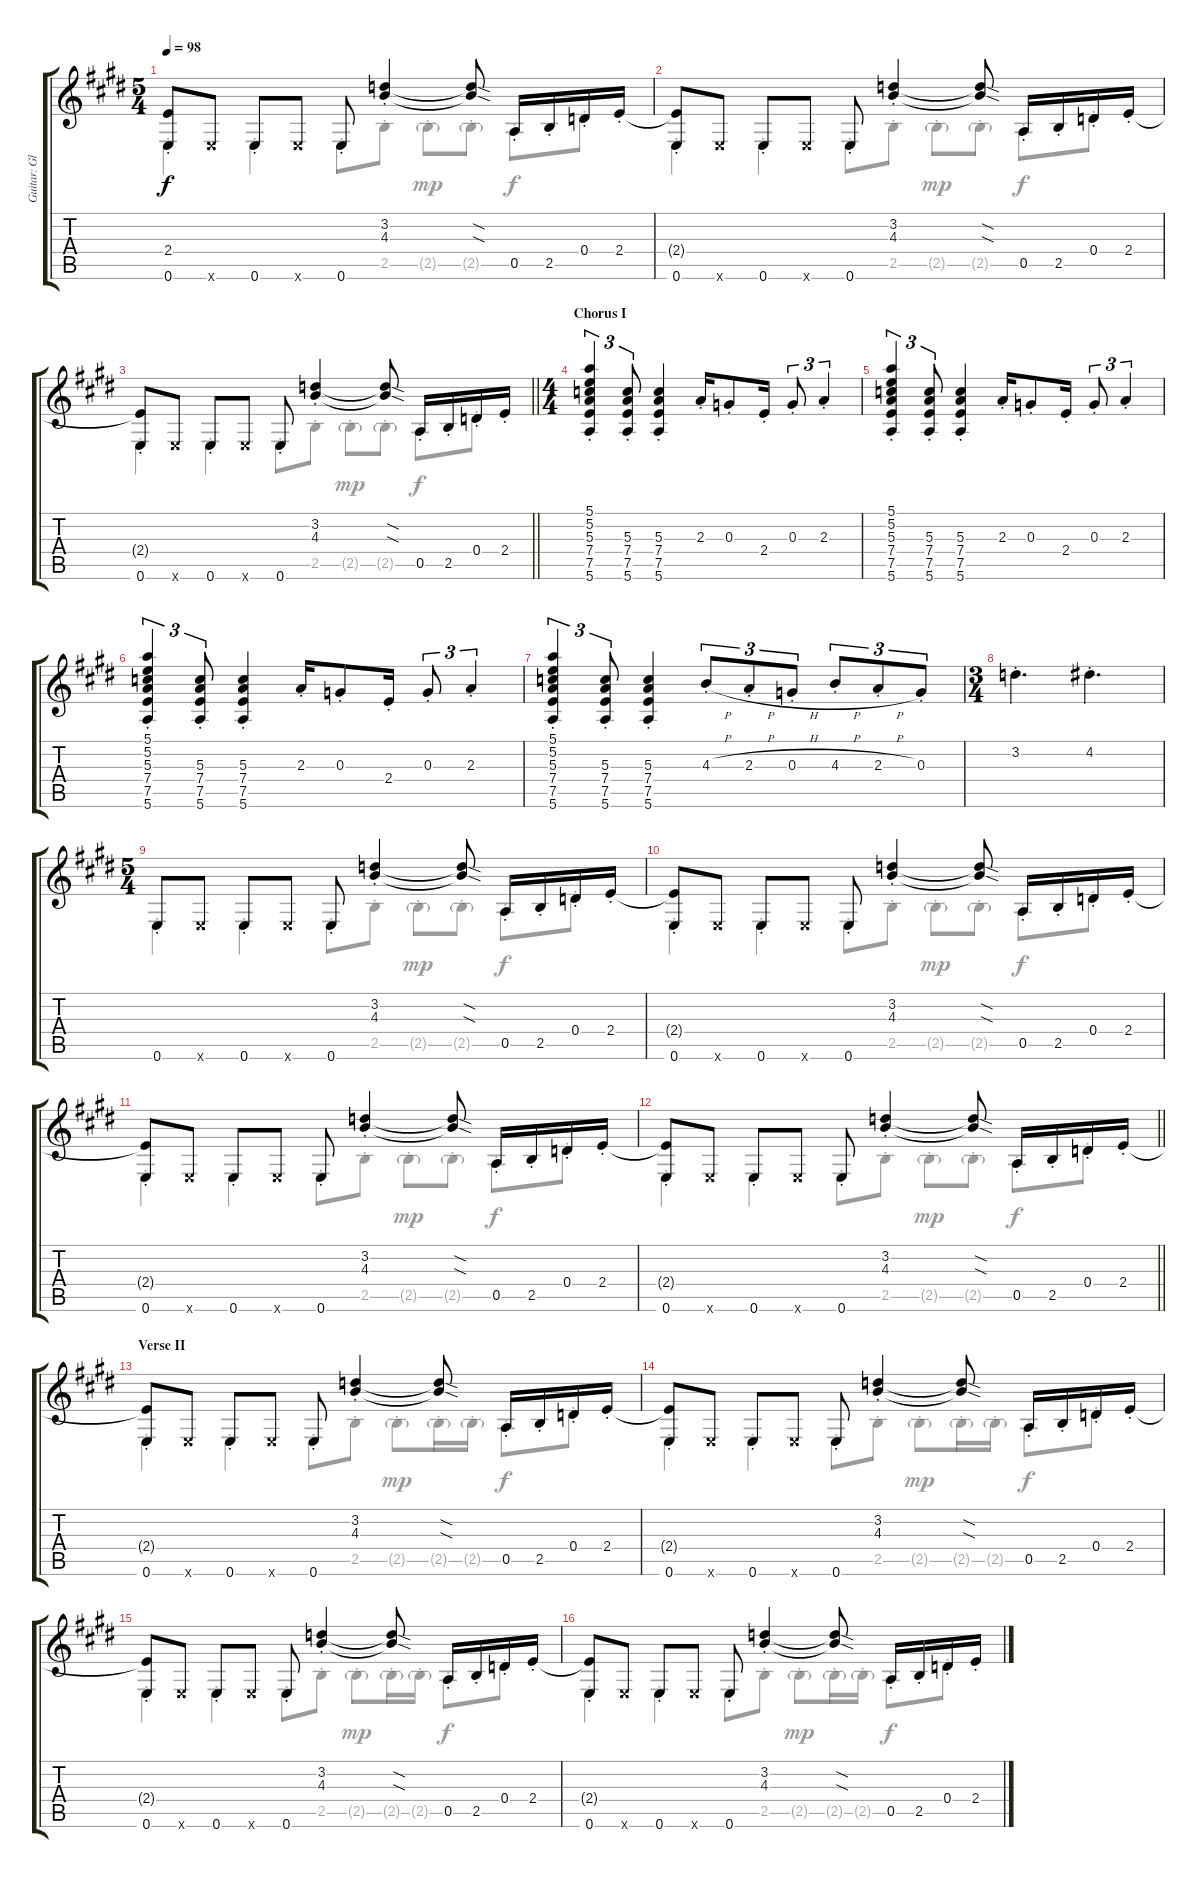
\track ("Guitar: Glenn" "Guitar: Gl") {instrument electricguitarclean}
\staff {score tabs}
\tuning (E4 B3 G3 D3 A2 E2) {hide}
\voice
\ts (5 4)
\tempo 98
\clef g2
\ks e
(2.4{t} 0.6{st}).8{dy f} 0.6{x}.8 0.6{st}.8 0.6{x}.8 0.6{st}.8 (3.2{st} 4.3{st}).4 (3.2{sod t} 4.3{sod t}).8 0.5{st}.16 2.5{st}.16 0.4{st}.16 2.4{st}.16 |
(2.4{t} 0.6{st}).8 0.6{x}.8 0.6{st}.8 0.6{x}.8 0.6{st}.8 (3.2{st} 4.3{st}).4 (3.2{sod t} 4.3{sod t}).8 0.5{st}.16 2.5{st}.16 0.4{st}.16 2.4{st}.16 |
\barLineRight lightlight
(2.4{t} 0.6{st}).8 0.6{x}.8 0.6{st}.8 0.6{x}.8 0.6{st}.8 (3.2{st} 4.3{st}).4 (3.2{sod t} 4.3{sod t}).8 0.5{st}.16 2.5{st}.16 0.4{st}.16 2.4{st}.16 |
\ts (4 4)
\section ("" "Chorus I")
(5.1{st} 5.2{st} 5.3{st} 7.4{st} 7.5{st} 5.6{st}).4{tu (3 2)} (5.3{st} 7.4{st} 7.5{st} 5.6{st}).8{tu (3 2)} (5.3{st} 7.4{st} 7.5{st} 5.6{st}).4 2.3{st}.16 0.3{st}.8 2.4{st}.16 0.3{st}.8{tu (3 2)} 2.3{st}.4{tu (3 2)} |
(5.1{st} 5.2{st} 5.3{st} 7.4{st} 7.5{st} 5.6{st}).4{tu (3 2)} (5.3{st} 7.4{st} 7.5{st} 5.6{st}).8{tu (3 2)} (5.3{st} 7.4{st} 7.5{st} 5.6{st}).4 2.3{st}.16 0.3{st}.8 2.4{st}.16 0.3{st}.8{tu (3 2)} 2.3{st}.4{tu (3 2)} |
(5.1{st} 5.2{st} 5.3{st} 7.4{st} 7.5{st} 5.6{st}).4{tu (3 2)} (5.3{st} 7.4{st} 7.5{st} 5.6{st}).8{tu (3 2)} (5.3{st} 7.4{st} 7.5{st} 5.6{st}).4 2.3{st}.16 0.3{st}.8 2.4{st}.16 0.3{st}.8{tu (3 2)} 2.3{st}.4{tu (3 2)} |
(5.1{st} 5.2{st} 5.3{st} 7.4{st} 7.5{st} 5.6{st}).4{tu (3 2)} (5.3{st} 7.4{st} 7.5{st} 5.6{st}).8{tu (3 2)} (5.3{st} 7.4{st} 7.5{st} 5.6{st}).4 4.3{h st}.8{tu (3 2)} 2.3{h st}.8{tu (3 2)} 0.3{h st}.8{tu (3 2)} 4.3{h st}.8{tu (3 2)} 2.3{h st}.8{tu (3 2)} 0.3{st}.8{tu (3 2)} |
\ts (3 4)
3.2{st}.4{d} 4.2{st}.4{d} |
\ts (5 4)
0.6{st}.8 0.6{x}.8 0.6{st}.8 0.6{x}.8 0.6{st}.8 (3.2{st} 4.3{st}).4 (3.2{sod t} 4.3{sod t}).8 0.5{st}.16 2.5{st}.16 0.4{st}.16 2.4{st}.16 |
(2.4{t} 0.6{st}).8 0.6{x}.8 0.6{st}.8 0.6{x}.8 0.6{st}.8 (3.2{st} 4.3{st}).4 (3.2{sod t} 4.3{sod t}).8 0.5{st}.16 2.5{st}.16 0.4{st}.16 2.4{st}.16 |
(2.4{t} 0.6{st}).8 0.6{x}.8 0.6{st}.8 0.6{x}.8 0.6{st}.8 (3.2{st} 4.3{st}).4 (3.2{sod t} 4.3{sod t}).8 0.5{st}.16 2.5{st}.16 0.4{st}.16 2.4{st}.16 |
\barLineRight lightlight
(2.4{t} 0.6{st}).8 0.6{x}.8 0.6{st}.8 0.6{x}.8 0.6{st}.8 (3.2{st} 4.3{st}).4 (3.2{sod t} 4.3{sod t}).8 0.5{st}.16 2.5{st}.16 0.4{st}.16 2.4{st}.16 |
\section ("" "Verse II")
(2.4{t} 0.6{st}).8 0.6{x}.8 0.6{st}.8 0.6{x}.8 0.6{st}.8 (3.2{st} 4.3{st}).4 (3.2{sod t} 4.3{sod t}).8 0.5{st}.16 2.5{st}.16 0.4{st}.16 2.4{st}.16 |
(2.4{t} 0.6{st}).8 0.6{x}.8 0.6{st}.8 0.6{x}.8 0.6{st}.8 (3.2{st} 4.3{st}).4 (3.2{sod t} 4.3{sod t}).8 0.5{st}.16 2.5{st}.16 0.4{st}.16 2.4{st}.16 |
(2.4{t} 0.6{st}).8 0.6{x}.8 0.6{st}.8 0.6{x}.8 0.6{st}.8 (3.2{st} 4.3{st}).4 (3.2{sod t} 4.3{sod t}).8 0.5{st}.16 2.5{st}.16 0.4{st}.16 2.4{st}.16 |
(2.4{t} 0.6{st}).8 0.6{x}.8 0.6{st}.8 0.6{x}.8 0.6{st}.8 (3.2{st} 4.3{st}).4 (3.2{sod t} 4.3{sod t}).8 0.5{st}.16 2.5{st}.16 0.4{st}.16 2.4{st}.16
\voice
\clef g2
\ottava regular
\simile none
\ks e
0.6{st}.4{dy f} 0.6{st}.4 0.6{st}.8 2.5{st}.8 2.5{g st}.8{dy mp} 2.5{g st}.8 0.5{st}.8{dy f} 0.4{st}.8 |
0.6{st}.4 0.6{st}.4 0.6{st}.8 2.5{st}.8 2.5{g st}.8{dy mp} 2.5{g st}.8 0.5{st}.8{dy f} 0.4{st}.8 |
\barLineRight lightlight
0.6{st}.4 0.6{st}.4 0.6{st}.8 2.5{st}.8 2.5{g st}.8{dy mp} 2.5{g st}.8 0.5{st}.8{dy f} 0.4{st}.8 |
|
|
|
|
|
0.6{st}.4 0.6{st}.4 0.6{st}.8 2.5{st}.8 2.5{g st}.8{dy mp} 2.5{g st}.8 0.5{st}.8{dy f} 0.4{st}.8 |
0.6{st}.4 0.6{st}.4 0.6{st}.8 2.5{st}.8 2.5{g st}.8{dy mp} 2.5{g st}.8 0.5{st}.8{dy f} 0.4{st}.8 |
0.6{st}.4 0.6{st}.4 0.6{st}.8 2.5{st}.8 2.5{g st}.8{dy mp} 2.5{g st}.8 0.5{st}.8{dy f} 0.4{st}.8 |
\barLineRight lightlight
0.6{st}.4 0.6{st}.4 0.6{st}.8 2.5{st}.8 2.5{g st}.8{dy mp} 2.5{g st}.8 0.5{st}.8{dy f} 0.4{st}.8 |
0.6{st}.4 0.6{st}.4 0.6{st}.8 2.5{st}.8 2.5{g st}.8{dy mp} 2.5{g st}.16 2.5{g st}.16 0.5{st}.8{dy f} 0.4{st}.8 |
0.6{st}.4 0.6{st}.4 0.6{st}.8 2.5{st}.8 2.5{g st}.8{dy mp} 2.5{g st}.16 2.5{g st}.16 0.5{st}.8{dy f} 0.4{st}.8 |
0.6{st}.4 0.6{st}.4 0.6{st}.8 2.5{st}.8 2.5{g st}.8{dy mp} 2.5{g st}.16 2.5{g st}.16 0.5{st}.8{dy f} 0.4{st}.8 |
0.6{st}.4 0.6{st}.4 0.6{st}.8 2.5{st}.8 2.5{g st}.8{dy mp} 2.5{g st}.16 2.5{g st}.16 0.5{st}.8{dy f} 0.4{st}.8
